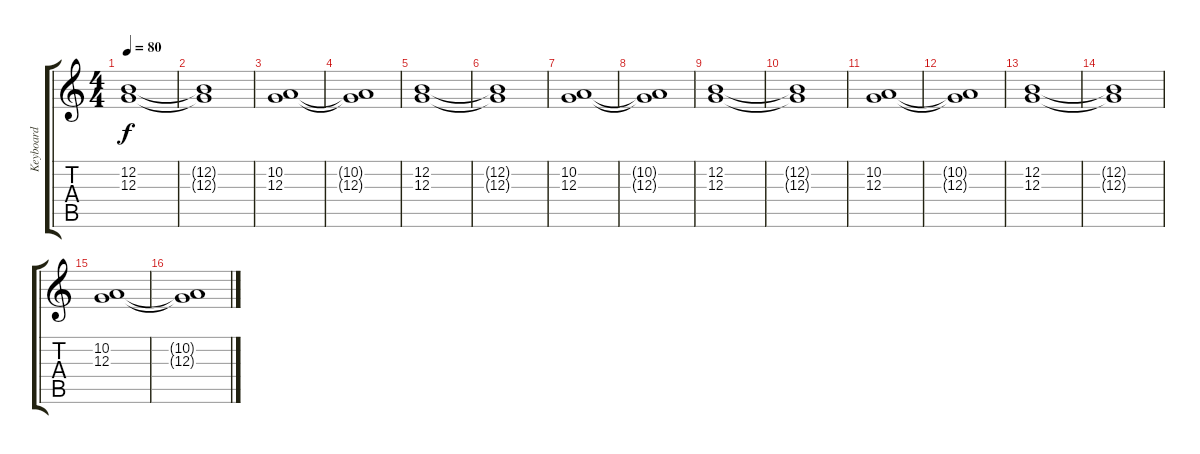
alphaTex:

\track ("Keyboard" "Keyboard") {instrument pad2warm}
\staff {score tabs}
\tuning (E4 B3 G3 D3 A2 E2) {hide}
\ts (4 4)
\tempo 80
\clef g2
\ks c
(12.2 12.3).1{dy f} |
(12.2{t} 12.3{t}).1 |
(10.2 12.3).1 |
(10.2{t} 12.3{t}).1 |
(12.2 12.3).1 |
(12.2{t} 12.3{t}).1 |
(10.2 12.3).1 |
(10.2{t} 12.3{t}).1 |
(12.2 12.3).1 |
(12.2{t} 12.3{t}).1 |
(10.2 12.3).1 |
(10.2{t} 12.3{t}).1 |
(12.2 12.3).1 |
(12.2{t} 12.3{t}).1 |
(10.2 12.3).1 |
(10.2{t} 12.3{t}).1
